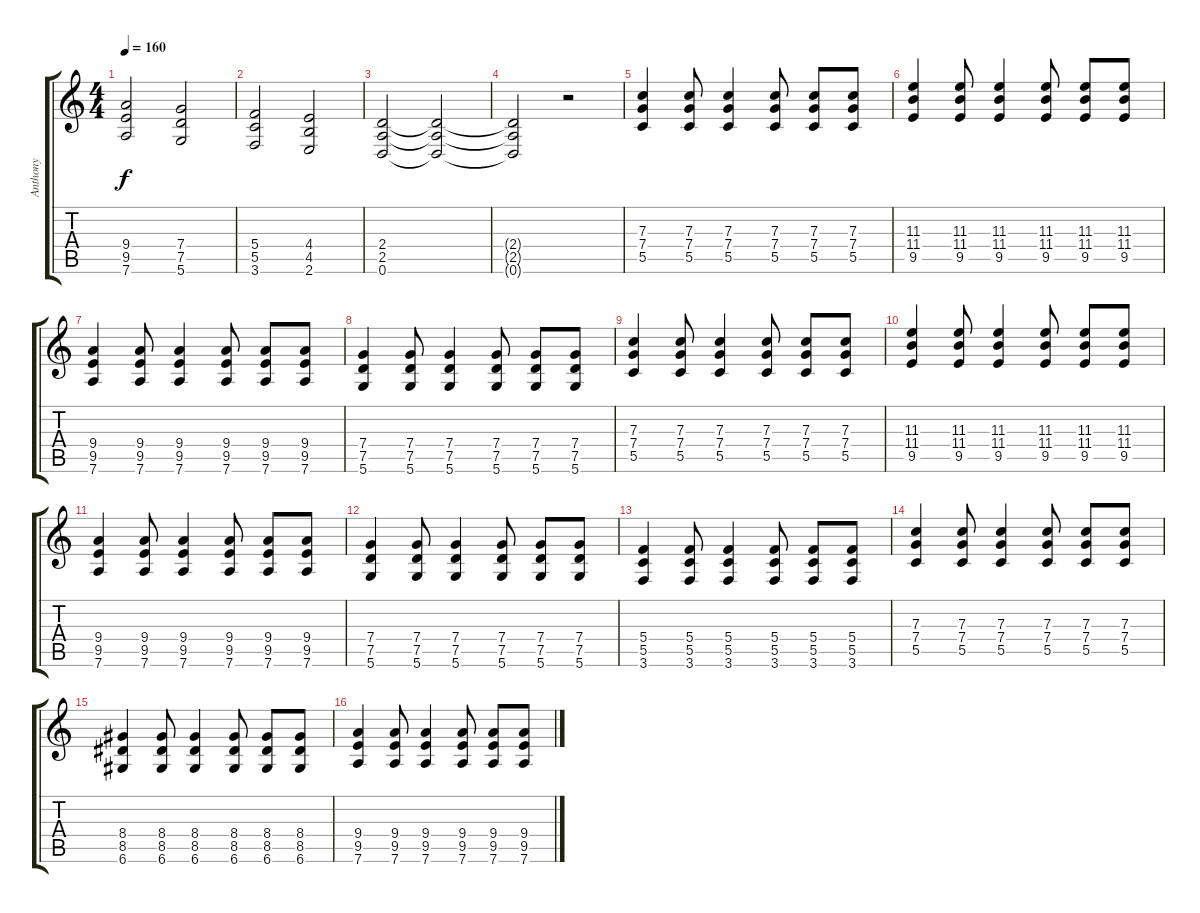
\track ("Anthony" "Anthony") {instrument electricguitarmuted}
\staff {score tabs}
\tuning (D4 A3 F3 C3 G2 D2) {hide}
\ts (4 4)
\tempo 160
\clef g2
\ks c
(9.4 9.5 7.6).2{dy f instrument distortionguitar} (7.4 7.5 5.6).2 |
(5.4 5.5 3.6).2 (4.4 4.5 2.6).2 |
(2.4 2.5 0.6).2 (2.4{t} 2.5{t} 0.6{t}).2 |
(2.4{t} 2.5{t} 0.6{t}).2 r.2 |
(7.3 7.4 5.5).4 (7.3 7.4 5.5).8 (7.3 7.4 5.5).4 (7.3 7.4 5.5).8 (7.3 7.4 5.5).8 (7.3 7.4 5.5).8 |
(11.3 11.4 9.5).4 (11.3 11.4 9.5).8 (11.3 11.4 9.5).4 (11.3 11.4 9.5).8 (11.3 11.4 9.5).8 (11.3 11.4 9.5).8 |
(9.4 9.5 7.6).4 (9.4 9.5 7.6).8 (9.4 9.5 7.6).4 (9.4 9.5 7.6).8 (9.4 9.5 7.6).8 (9.4 9.5 7.6).8 |
(7.4 7.5 5.6).4 (7.4 7.5 5.6).8 (7.4 7.5 5.6).4 (7.4 7.5 5.6).8 (7.4 7.5 5.6).8 (7.4 7.5 5.6).8 |
(7.3 7.4 5.5).4 (7.3 7.4 5.5).8 (7.3 7.4 5.5).4 (7.3 7.4 5.5).8 (7.3 7.4 5.5).8 (7.3 7.4 5.5).8 |
(11.3 11.4 9.5).4 (11.3 11.4 9.5).8 (11.3 11.4 9.5).4 (11.3 11.4 9.5).8 (11.3 11.4 9.5).8 (11.3 11.4 9.5).8 |
(9.4 9.5 7.6).4 (9.4 9.5 7.6).8 (9.4 9.5 7.6).4 (9.4 9.5 7.6).8 (9.4 9.5 7.6).8 (9.4 9.5 7.6).8 |
(7.4 7.5 5.6).4 (7.4 7.5 5.6).8 (7.4 7.5 5.6).4 (7.4 7.5 5.6).8 (7.4 7.5 5.6).8 (7.4 7.5 5.6).8 |
(5.4 5.5 3.6).4 (5.4 5.5 3.6).8 (5.4 5.5 3.6).4 (5.4 5.5 3.6).8 (5.4 5.5 3.6).8 (5.4 5.5 3.6).8 |
(7.3 7.4 5.5).4 (7.3 7.4 5.5).8 (7.3 7.4 5.5).4 (7.3 7.4 5.5).8 (7.3 7.4 5.5).8 (7.3 7.4 5.5).8 |
(8.4 8.5 6.6).4 (8.4 8.5 6.6).8 (8.4 8.5 6.6).4 (8.4 8.5 6.6).8 (8.4 8.5 6.6).8 (8.4 8.5 6.6).8 |
(9.4 9.5 7.6).4 (9.4 9.5 7.6).8 (9.4 9.5 7.6).4 (9.4 9.5 7.6).8 (9.4 9.5 7.6).8 (9.4 9.5 7.6).8
